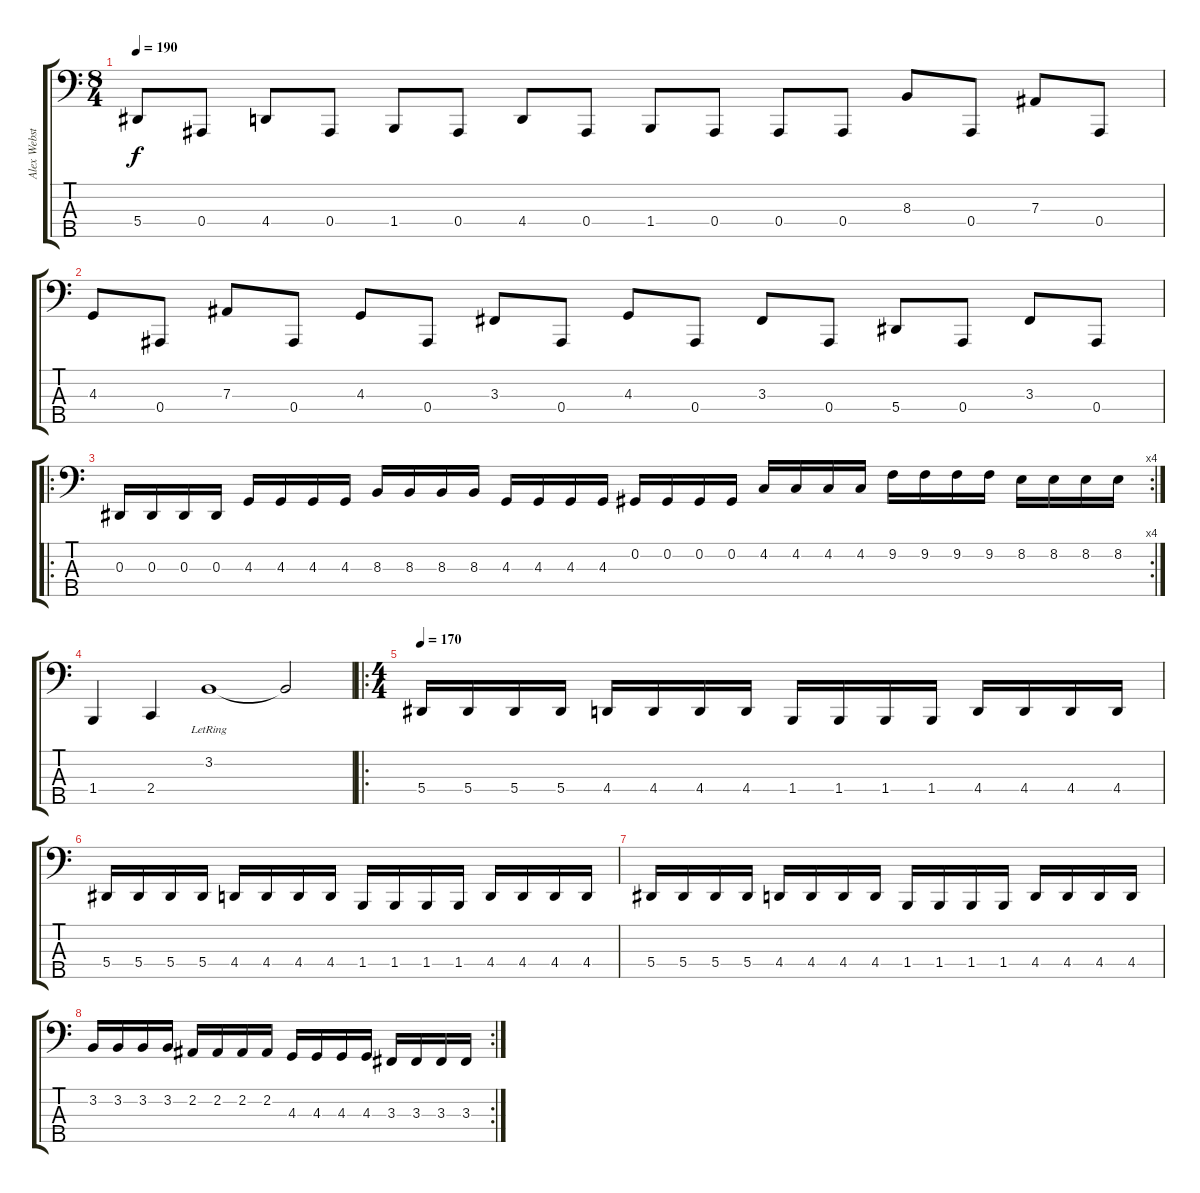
\track ("Alex Webster" "Alex Webst") {instrument electricbassfinger}
\staff {score tabs}
\tuning (Db2 Ab1 Eb1 Bb0 F0) {hide}
\ts (8 4)
\tempo 190
\clef f4
\ks c
5.4.8{dy f} 0.4.8 4.4.8 0.4.8 1.4.8 0.4.8 4.4.8 0.4.8 1.4.8 0.4.8 0.4.8 0.4.8 8.3.8 0.4.8 7.3.8 0.4.8 |
4.3.8 0.4.8 7.3.8 0.4.8 4.3.8 0.4.8 3.3.8 0.4.8 4.3.8 0.4.8 3.3.8 0.4.8 5.4.8 0.4.8 3.3.8 0.4.8 |
\ro
\rc 4
0.3.16 0.3.16 0.3.16 0.3.16 4.3.16 4.3.16 4.3.16 4.3.16 8.3.16 8.3.16 8.3.16 8.3.16 4.3.16 4.3.16 4.3.16 4.3.16 0.2.16 0.2.16 0.2.16 0.2.16 4.2.16 4.2.16 4.2.16 4.2.16 9.2.16 9.2.16 9.2.16 9.2.16 8.2.16 8.2.16 8.2.16 8.2.16 |
1.4.4 2.4.4 3.2{lr}.1 3.2{t}.2 |
\ro
\ts (4 4)
\tempo 170
5.4.16 5.4.16 5.4.16 5.4.16 4.4.16 4.4.16 4.4.16 4.4.16 1.4.16 1.4.16 1.4.16 1.4.16 4.4.16 4.4.16 4.4.16 4.4.16 |
5.4.16 5.4.16 5.4.16 5.4.16 4.4.16 4.4.16 4.4.16 4.4.16 1.4.16 1.4.16 1.4.16 1.4.16 4.4.16 4.4.16 4.4.16 4.4.16 |
5.4.16 5.4.16 5.4.16 5.4.16 4.4.16 4.4.16 4.4.16 4.4.16 1.4.16 1.4.16 1.4.16 1.4.16 4.4.16 4.4.16 4.4.16 4.4.16 |
\rc 2
3.2.16 3.2.16 3.2.16 3.2.16 2.2.16 2.2.16 2.2.16 2.2.16 4.3.16 4.3.16 4.3.16 4.3.16 3.3.16 3.3.16 3.3.16 3.3.16
